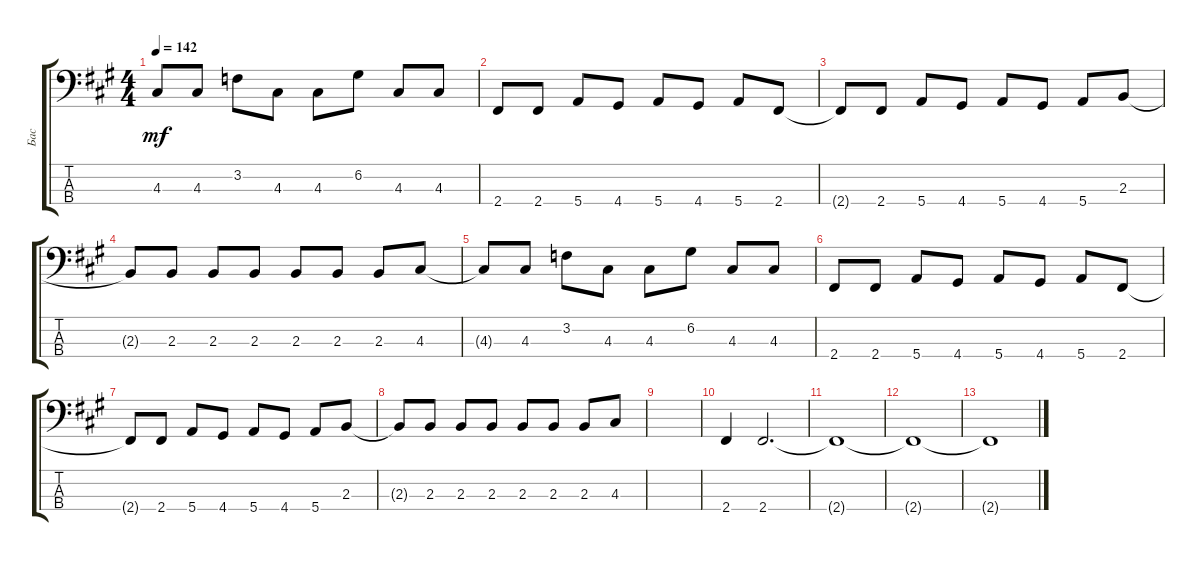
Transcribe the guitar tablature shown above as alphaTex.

\track ("Бас" "Бас") {instrument electricbassfinger}
\staff {score tabs}
\tuning (G2 D2 A1 E1) {hide}
\ts (4 4)
\tempo 142
\clef f4
\ks f#minor
4.3{t}.8{dy mf} 4.3.8 3.2.8 4.3.8 4.3.8 6.2.8 4.3.8 4.3.8 |
2.4.8 2.4.8 5.4.8 4.4.8 5.4.8 4.4.8 5.4.8 2.4.8 |
2.4{t}.8 2.4.8 5.4.8 4.4.8 5.4.8 4.4.8 5.4.8 2.3.8 |
2.3{t}.8 2.3.8 2.3.8 2.3.8 2.3.8 2.3.8 2.3.8 4.3.8 |
4.3{t}.8 4.3.8 3.2.8 4.3.8 4.3.8 6.2.8 4.3.8 4.3.8 |
2.4.8 2.4.8 5.4.8 4.4.8 5.4.8 4.4.8 5.4.8 2.4.8 |
2.4{t}.8 2.4.8 5.4.8 4.4.8 5.4.8 4.4.8 5.4.8 2.3.8 |
2.3{t}.8 2.3.8 2.3.8 2.3.8 2.3.8 2.3.8 2.3.8 4.3.8 |
|
2.4.4 2.4.2{d} |
2.4{t}.1 |
2.4{t}.1 |
2.4{t}.1
